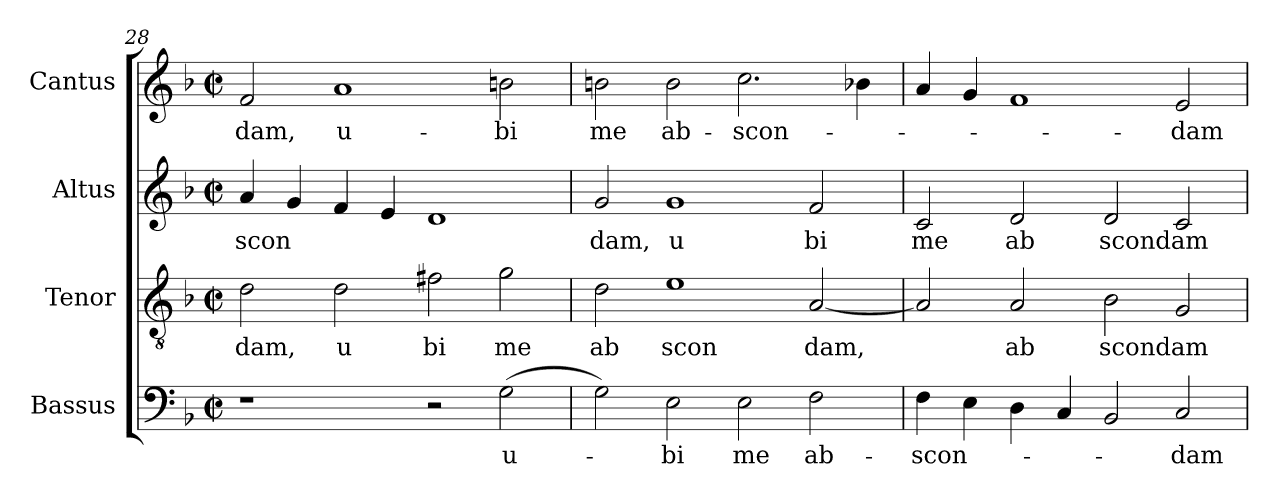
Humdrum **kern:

**kern	**text	**kern	**text	**kern	**text	**kern	**text
*part4	*part4	*part3	*part3	*part2	*part2	*part1	*part1
*staff4	*staff4	*staff3	*staff3	*staff2	*staff2	*staff1	*staff1
*I"Bassus	*	*I"Tenor	*	*I"Altus	*	*I"Cantus	*
*clefF4	*	*clefGv2	*	*clefG2	*	*clefG2	*
*k[b-]	*	*k[b-]	*	*k[b-]	*	*k[b-]	*
*F:	*	*F:	*	*F:	*	*F:	*
*M2/2	*	*M2/2	*	*M2/2	*	*M2/2	*
*met(c|)	*	*met(c|)	*	*met(c|)	*	*met(c|)	*
=28	=28	=28	=28	=28	=28	=28	=28
!	!	!	!LO:LY:b:cj	!	!LO:LY:b	!	!LO:LY:b:cj
1r	.	2d\	dam,	4a/	scon	2f/	-dam,
.	.	.	.	4g/	.	.	.
!	!	!	!LO:LY:b:cj	!	!	!	!LO:LY:b:cj
.	.	2d\	u	4f/	.	1a	u-
.	.	.	.	4e/	.	.	.
!	!	!	!LO:LY:b:cj	!	!	!	!
2r	.	2f#X\	bi	1d	.	.	.
!	!LO:LY:b:cj	!	!LO:LY:b:cj	!	!	!	!LO:LY:b:cj
(>2G\	u-	2g\	me	.	.	2bn\	-bi
=29	=29	=29	=29	=29	=29	=29	=29
!	!	!	!LO:LY:b:cj	!	!LO:LY:b:cj	!	!LO:LY:b:cj
2G\)	.	2d\	ab	2g/	dam,	2bn\	me
!	!LO:LY:b:cj	!	!LO:LY:b:cj	!	!LO:LY:b:cj	!	!LO:LY:b:cj
2E\	-bi	1e	scon	1g	u	2b\	ab-
!	!LO:LY:b:cj	!	!	!	!	!	!LO:LY:b
2E\	me	.	.	.	.	2.cc\	-scon-
!	!LO:LY:b:cj	!	!LO:LY:b	!	!LO:LY:b:cj	!	!
2F\	ab-	[<2A/	dam,	2f/	bi	.	.
.	.	.	.	.	.	4b-X\	.
=30	=30	=30	=30	=30	=30	=30	=30
!	!LO:LY:b	!	!	!	!LO:LY:b:cj	!	!
4F\	-scon-	2A/]	.	2c/	me	4a/	.
4E\	.	.	.	.	.	4g/	.
!	!	!	!LO:LY:b:cj	!	!LO:LY:b:cj	!	!
4D\	.	2A/	ab	2d/	ab	1f	.
4C/	.	.	.	.	.	.	.
!	!	!	!LO:LY:b	!	!LO:LY:b	!	!
2BB-/	.	2B-\	scondam	2d/	scondam	.	.
!	!LO:LY:b:cj	!	!	!	!	!	!LO:LY:b:cj
2C/	-dam	2G/	.	2c/	.	2e/	-dam
=	=	=	=	=	=	=	=
*-	*-	*-	*-	*-	*-	*-	*-
